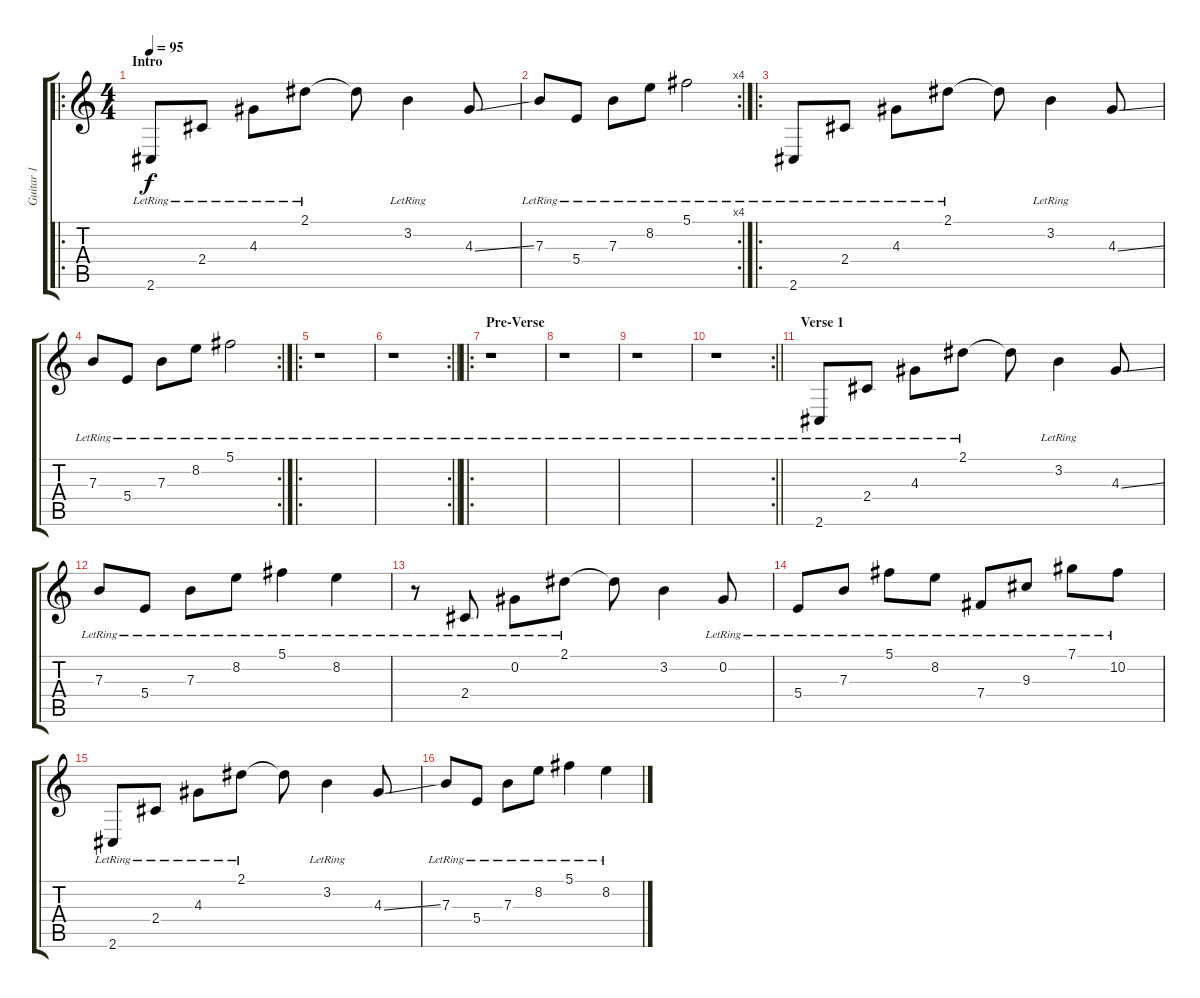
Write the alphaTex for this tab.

\track ("Guitar 1" "Guitar 1") {instrument electricguitarclean}
\staff {score tabs}
\tuning (Db4 Ab3 E3 B2 Gb2 B1) {hide}
\ro
\ts (4 4)
\section ("" "Intro")
\tempo 95
\clef g2
\ks c
2.6{lr}.8{dy f instrument electricguitarclean} 2.4{lr}.8 4.3{lr}.8 2.1{lr}.8 2.1{t}.8 3.2{lr}.4 4.3{ss}.8 |
\rc 4
7.3{lr}.8 5.4{lr}.8 7.3{lr}.8 8.2{lr}.8 5.1{lr}.2 |
\ro
2.6{lr}.8 2.4{lr}.8 4.3{lr}.8 2.1{lr}.8 2.1{t}.8 3.2{lr}.4 4.3{ss}.8 |
\rc 2
7.3{lr}.8 5.4{lr}.8 7.3{lr}.8 8.2{lr}.8 5.1{lr}.2 |
\ro
r.1 |
\rc 2
\barLineRight lightlight
r.1 |
\ro
\section ("" "Pre-Verse")
r.1 |
r.1 |
r.1 |
\rc 2
\barLineRight lightlight
r.1 |
\section ("" "Verse 1")
2.6{lr}.8 2.4{lr}.8 4.3{lr}.8 2.1{lr}.8 2.1{t}.8 3.2{lr}.4 4.3{ss}.8 |
7.3{lr}.8 5.4{lr}.8 7.3{lr}.8 8.2{lr}.8 5.1{lr}.4 8.2{lr}.4 |
r.8 2.4{lr}.8 0.2{lr}.8 2.1{lr}.8 2.1{t}.8 3.2.4 0.2{lr}.8 |
5.4{lr}.8 7.3{lr}.8 5.1{lr}.8 8.2{lr}.8 7.4{lr}.8 9.3{lr}.8 7.1{lr}.8 10.2{lr}.8 |
2.6{lr}.8 2.4{lr}.8 4.3{lr}.8 2.1{lr}.8 2.1{t}.8 3.2{lr}.4 4.3{ss}.8 |
7.3{lr}.8 5.4{lr}.8 7.3{lr}.8 8.2{lr}.8 5.1{lr}.4 8.2{lr}.4
